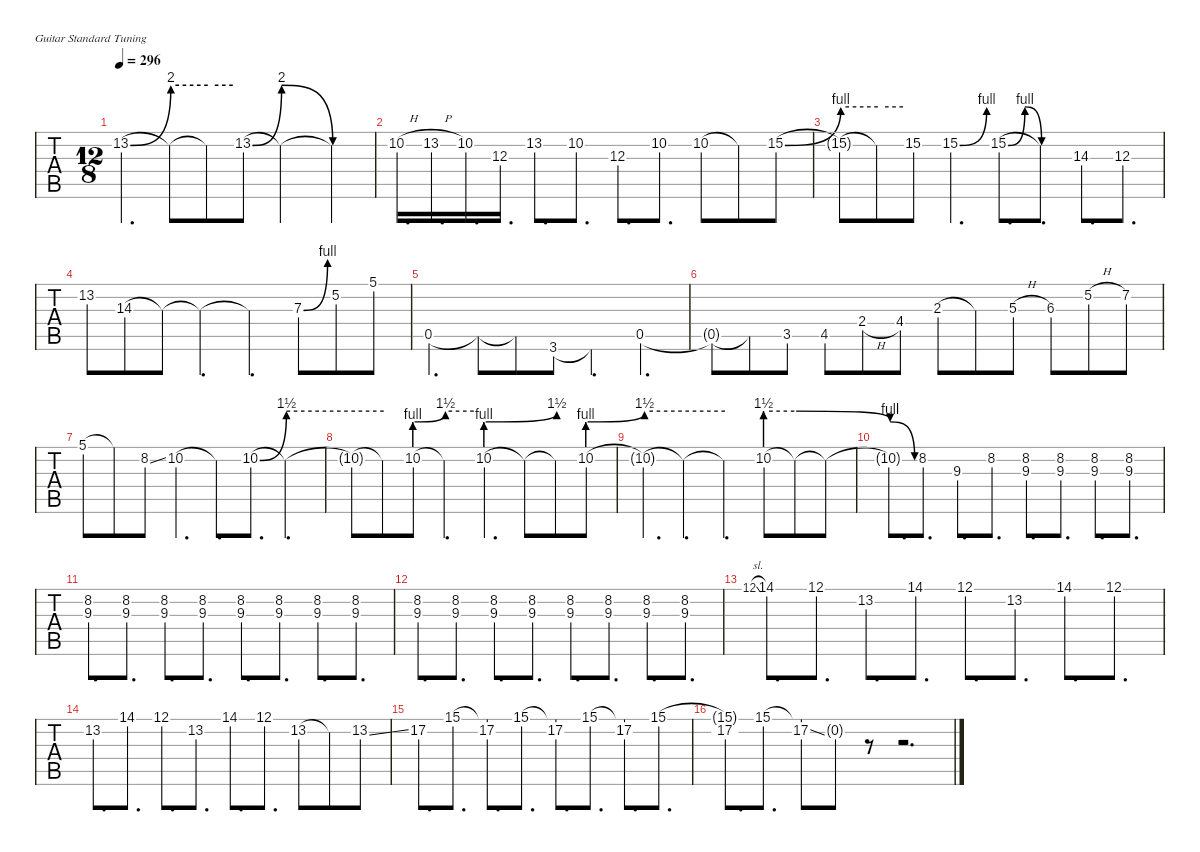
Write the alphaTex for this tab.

\hideDynamics
\bracketExtendMode nobrackets
\singleTrackTrackNamePolicy hidden
\multiTrackTrackNamePolicy hidden
\firstSystemTrackNameMode fullname
\firstSystemTrackNameOrientation horizontal
\otherSystemsTrackNameOrientation horizontal
\track ("Guitar I" "E-Gt") {instrument overdrivenguitar}
\staff {tabs}
\tuning (E4 B3 G3 D3 A2 E2)
\ts (12 8)
\tempo 296
\clef g2
\ks c
13.2{be (bend 0 0 60 8)}.4{d dy f} 13.2{be (hold 0 8 60 8) t}.8 13.2{be (hold 0 8 60 8) t}.8 13.2{be (bend 0 0 60 8)}.8 13.2{be (release 0 8 60 0) t}.2 13.2{be (hold 0 0 60 0) t}.4 |
10.2{h}.16{d} 13.2{h}.16{d} 10.2.16{d} 12.3.16{d} 13.2.8{d} 10.2.8{d} 12.3.8{d} 10.2.8{d} 10.2.8 10.2{t}.8 15.2{be (bend 0 0 60 4)}.8 |
15.2{be (hold 0 4 60 4) t}.8 15.2{be (hold 0 4 60 4) t}.8 15.2.8 15.2{be (bend 0 0 60 4)}.4{d} 15.2{be (bendrelease 0 0 30 4 30 4 60 0)}.8{d} 15.2{be (hold 0 0 60 0) t}.8{d} 14.3.8{d} 12.3.8{d} |
13.2.8 14.3.8 14.3{t}.8 14.3{t}.4{d} 14.3{t}.4{d} 7.3{be (bend 0 0 60 4)}.8 5.2.8 5.1.8 |
0.5.4{d} 0.5{t}.8 0.5{t}.8 3.6.8 3.6{t}.4{d} 0.5.4{d} |
0.5{t}.8 0.5{t}.8 3.5.8 4.5{acc #}.8 2.4{h}.8 4.4{acc #}.8 2.3.8 2.3{t}.8 5.3{h}.8 6.3{acc #}.8 5.2{h}.8 7.2{acc #}.8 |
5.1.8 5.1{t}.8 8.2{ss}.8 10.2.4{d} 10.2{t}.8{d} 10.2{be (bend 0 0 60 6)}.8{d} 10.2{be (hold 0 6 60 6) t}.4{d} |
10.2{t}.8 10.2{be (prebend 0 6 60 6) t}.8 10.2{be (prebendbend 0 4 60 6)}.8 10.2{be (hold 0 6 60 6) t}.4{d} 10.2{be (prebendbend 0 4 60 6)}.4{d} 10.2{t}.8 10.2{be (prebend 0 6 60 6) t}.8 10.2{be (prebendbend 0 4 60 6)}.8 |
10.2{be (hold 0 6 60 6) t}.4{d} 10.2{t}.4{d} 10.2{be (prebend 0 6 60 6) t}.4{d} 10.2{be (prebend 0 6 60 6)}.8 10.2{be (release 0 6 60 4) t}.8 10.2{t}.8 |
10.2{be (prebendrelease 0 4 60 0) t}.8{d} 8.2.8{d} 9.3.8{d} 8.2.8{d} (8.2 9.3).8{d} (8.2 9.3).8{d} (8.2 9.3).8{d} (8.2 9.3).8{d} |
(8.2 9.3).8{d} (8.2 9.3).8{d} (8.2 9.3).8{d} (8.2 9.3).8{d} (8.2 9.3).8{d} (8.2 9.3).8{d} (8.2 9.3).8{d} (8.2 9.3).8{d} |
(8.2 9.3).8{d} (8.2 9.3).8{d} (8.2 9.3).8{d} (8.2 9.3).8{d} (8.2 9.3).8{d} (8.2 9.3).8{d} (8.2 9.3).8{d} (8.2 9.3).8{d} |
12.1{sl}.8{gr} 14.1{acc #}.8{d} 12.1.8{d} 13.2.8{d} 14.1{acc #}.8{d} 12.1.8{d} 13.2.8{d} 14.1{acc #}.8{d} 12.1.8{d} |
13.2.8{d} 14.1{acc #}.8{d} 12.1.8{d} 13.2.8{d} 14.1{acc #}.8{d} 12.1.8{d} 13.2.8 13.2{t}.8 13.2{ss}.8 |
17.2.8{d} 15.1.8{d} (15.1{t} 17.2).8{d} 15.1.8{d} (15.1{t} 17.2).8{d} 15.1.8{d} (15.1{t} 17.2).8{d} 15.1.8{d} |
(15.1{t} 17.2).8{d} 15.1.8{d} (15.1{t} 17.2{ss}).8 0.2{g}.8 r.8 r.2{d}
